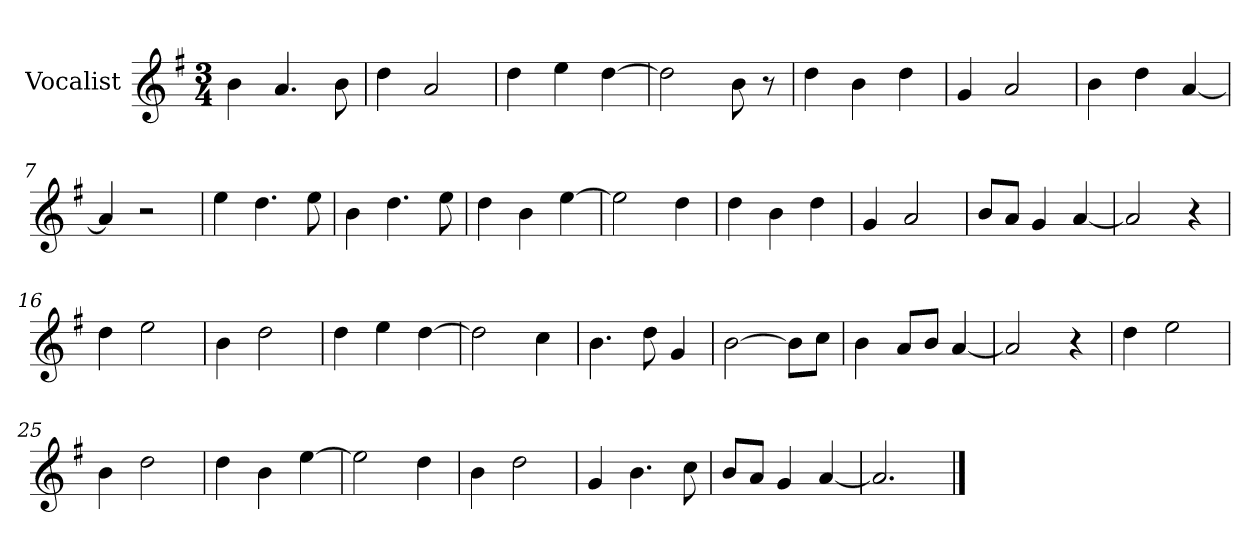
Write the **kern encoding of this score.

**kern
*part1
*staff1
*I"Vocalist
*k[f#]
*G:
*M3/4
=
4b
4.a
8b
=1
4dd
2a
=2
4dd
4ee
[4dd
=3
2dd]
8b
8r
=4
4dd
4b
4dd
=5
4g
2a
=6
4b
4dd
[4a
=7
4a]
2r
=8
4ee
4.dd
8ee
=9
4b
4.dd
8ee
=10
4dd
4b
[4ee
=11
2ee]
4dd
=12
4dd
4b
4dd
=13
4g
2a
=14
8bL
8aJ
4g
[4a
=15
2a]
4r
=16
4dd
2ee
=17
4b
2dd
=18
4dd
4ee
[4dd
=19
2dd]
4cc
=20
4.b
8dd
4g
=21
[2b
8bL]
8ccJ
=22
4b
8aL
8bJ
[4a
=23
2a]
4r
=24
4dd
2ee
=25
4b
2dd
=26
4dd
4b
[4ee
=27
2ee]
4dd
=28
4b
2dd
=29
4g
4.b
8cc
=30
8bL
8aJ
4g
[4a
=31
2.a]
==
*-
